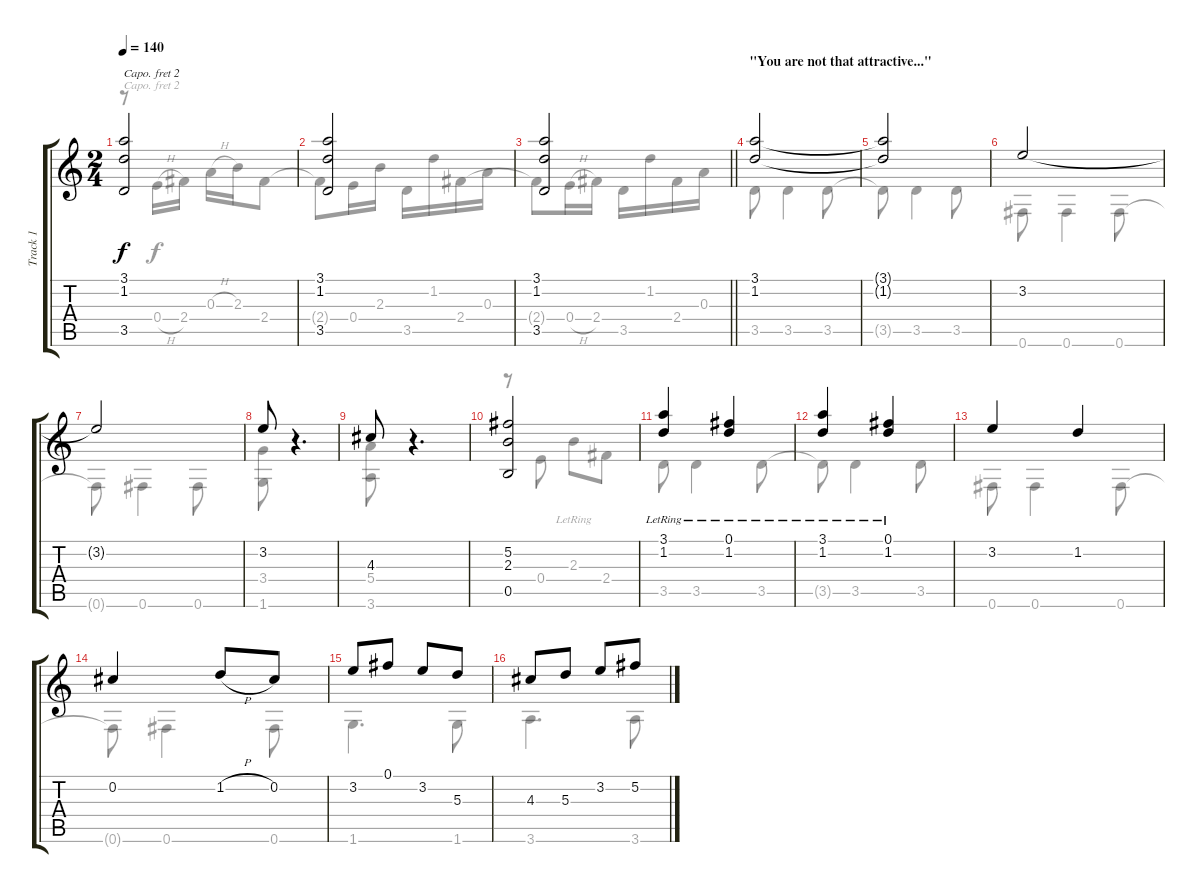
\track ("Track 1" "Track 1") {instrument acousticguitarnylon}
\staff {score tabs}
\capo 2
\tuning (E4 B3 G3 D3 A2 E2) {hide}
\voice
\ts (2 4)
\tempo 140
\clef g2
\ks c
(3.1 1.2 3.5).2{dy f} |
(3.1 1.2 3.5).2 |
\barLineRight lightlight
(3.1 1.2 3.5).2 |
\section ("" "\"You are not that attractive...\"")
(3.1 1.2).2 |
(3.1{t} 1.2{t}).2 |
3.2.2 |
3.2{t}.2 |
3.2.8 r.4{d} |
4.3.8 r.4{d} |
(5.2 2.3 0.5).2 |
(3.1{lr} 1.2{lr}).4 (0.1{lr} 1.2{lr}).4 |
(3.1{lr} 1.2{lr}).4 (0.1{lr} 1.2{lr}).4 |
3.2.4 1.2.4 |
0.2.4 1.2{h}.8 0.2.8 |
3.2.8 0.1.8 3.2.8 5.3.8 |
4.3.8 5.3.8 3.2.8 5.2.8
\voice
\clef g2
\ottava regular
\simile none
\ks c
r.8{dy f} 0.4{h}.16 2.4.16 0.3{h}.16 2.3.16 2.4.8 |
2.4{t}.8 0.4.16 2.3.16 3.5.16 1.2.16 2.4.16 0.3.16 |
\barLineRight lightlight
2.4{t}.8 0.4{h}.16 2.4.16 3.5.16 1.2.16 2.4.16 0.3.16 |
3.5.8 3.5.4 3.5.8 |
3.5{t}.8 3.5.4 3.5.8 |
0.6.8 0.6.4 0.6.8 |
0.6{t}.8 0.6.4 0.6.8 |
(3.4 1.6).8 r.4{d} |
(5.4 3.6).8 r.4{d} |
r.8 0.4.8 2.3{lr}.8 2.4.8 |
3.5.8 3.5.4 3.5.8 |
3.5{t}.8 3.5.4 3.5.8 |
0.6.8 0.6.4 0.6.8 |
0.6{t}.8 0.6.4 0.6.8 |
1.6.4{d} 1.6.8 |
3.6.4{d} 3.6.8
